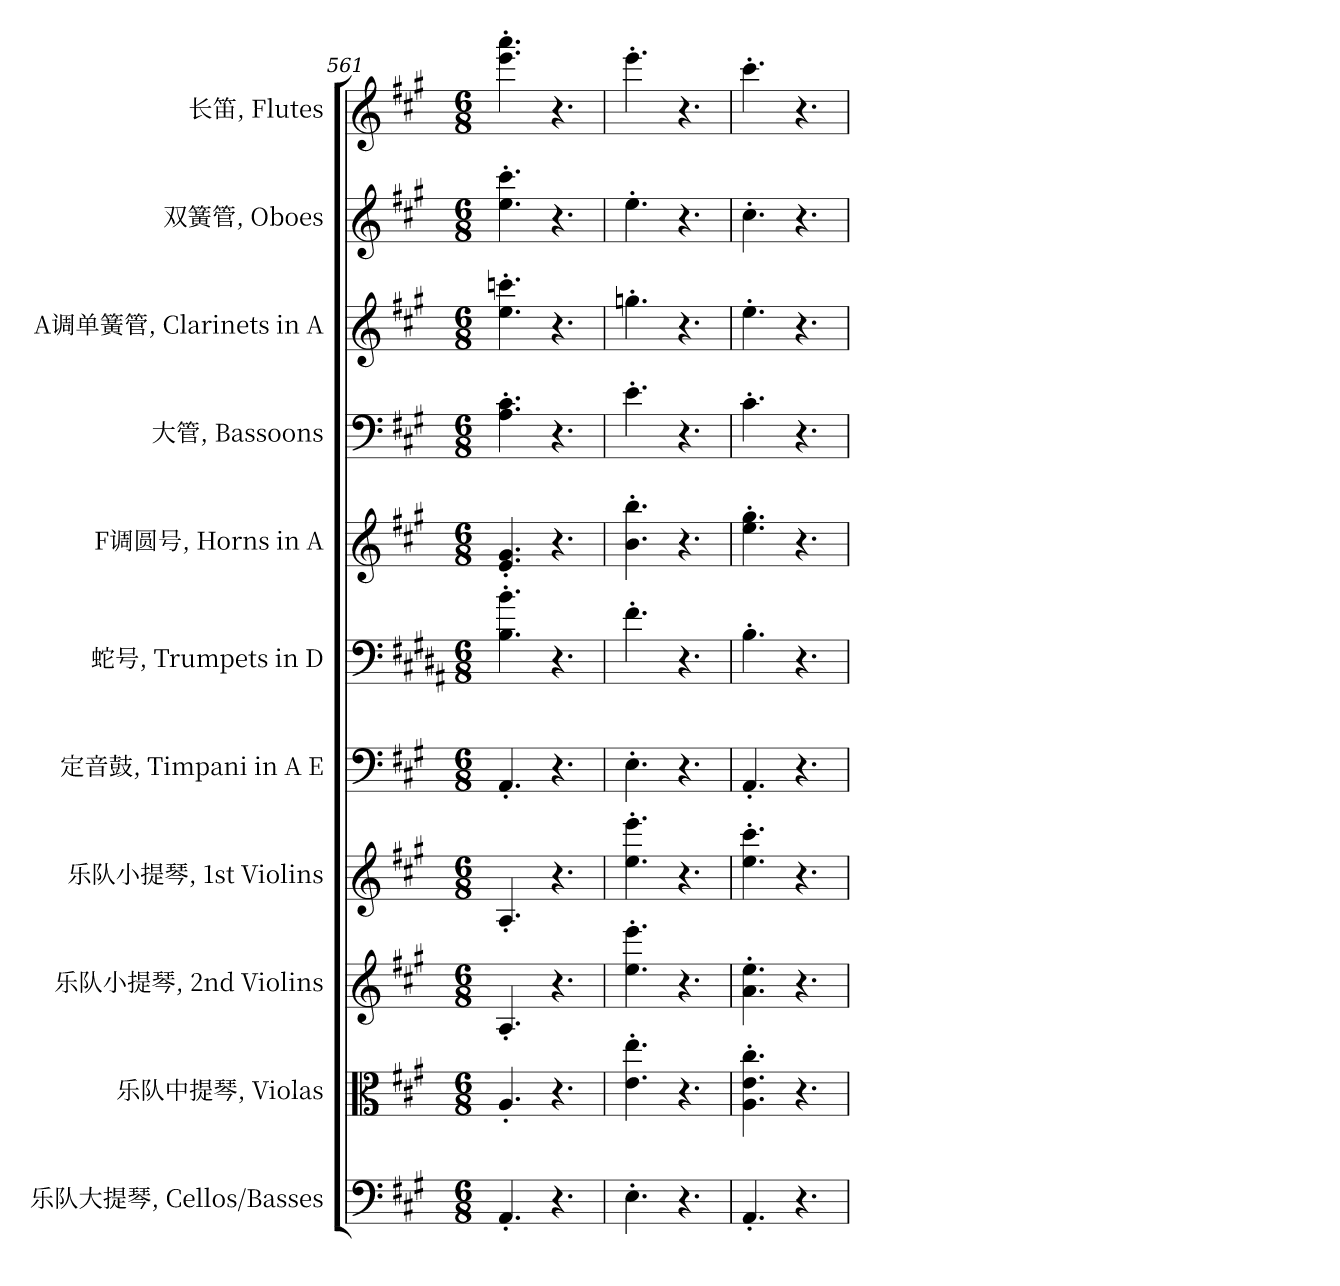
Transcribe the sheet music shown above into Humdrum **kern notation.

**kern	**kern	**kern	**kern	**kern	**kern	**kern	**kern	**kern	**kern	**kern
*part11	*part10	*part9	*part8	*part7	*part6	*part5	*part4	*part3	*part2	*part1
*staff11	*staff10	*staff9	*staff8	*staff7	*staff6	*staff5	*staff4	*staff3	*staff2	*staff1
*I"乐队大提琴, Cellos/Basses	*I"乐队中提琴, Violas	*I"乐队小提琴, 2nd Violins	*I"乐队小提琴, 1st Violins	*I"定音鼓, Timpani in A E	*I"蛇号, Trumpets in D	*I"F调圆号, Horns in A	*I"大管, Bassoons	*I"A调单簧管, Clarinets in A	*I"双簧管, Oboes	*I"长笛, Flutes
*	*I'Vlas.	*I'Vlns.	*I'Vlns.	*I'Timp.	*	*I'F Hn.	*I'Bsn.	*I'A Cl.	*I'Ob.	*I'Fl.
!!LO:PB:g=z
*clefF4	*clefC3	*clefG2	*clefG2	*clefF4	*clefF4	*clefG2	*clefF4	*clefG2	*clefG2	*clefG2
*	*	*	*	*	*ITrd1c2	*ITrd4c7	*	*ITrd2c3	*	*
*k[f#c#g#]	*k[f#c#g#]	*k[f#c#g#]	*k[f#c#g#]	*k[f#c#g#]	*k[f#c#g#]	*k[f#c#]	*k[f#c#g#]	*k[f#c#g#d#a#e#]	*k[f#c#g#]	*k[f#c#g#]
*M6/8	*M6/8	*M6/8	*M6/8	*M6/8	*M6/8	*M6/8	*M6/8	*M6/8	*M6/8	*M6/8
=561	=561	=561	=561	=561	=561	=561	=561	=561	=561	=561
4.AA'/	4.A'/	4.A'/	4.A'/	4.AA'/	4.A\' 4.a\'	4.A/' 4.c#/'	4.A\' 4.c#\'	4.cc#\' 4.aan\'	4.ee\' 4.ccc#\'	4.eee\' 4.aaa\'
4.r	4.r	4.r	4.r	4.r	4.r	4.r	4.r	4.r	4.r	4.r
=562	=562	=562	=562	=562	=562	=562	=562	=562	=562	=562
4.E'\	4.e\' 4.ee\'	4.ee\' 4.eee\'	4.ee\' 4.eee\'	4.E'\	4.e'\	4.e\' 4.ee\'	4.e'\	4.een'\	4.ee'\	4.eee'\
4.r	4.r	4.r	4.r	4.r	4.r	4.r	4.r	4.r	4.r	4.r
=563	=563	=563	=563	=563	=563	=563	=563	=563	=563	=563
4.AA'/	4.A\' 4.e\' 4.cc#\'	4.a\' 4.ee\'	4.ee\' 4.ccc#\'	4.AA'/	4.A'\	4.a\' 4.cc#\'	4.c#'\	4.cc#'\	4.cc#'\	4.ccc#'\
4.r	4.r	4.r	4.r	4.r	4.r	4.r	4.r	4.r	4.r	4.r
=	=	=	=	=	=	=	=	=	=	=
*-	*-	*-	*-	*-	*-	*-	*-	*-	*-	*-
